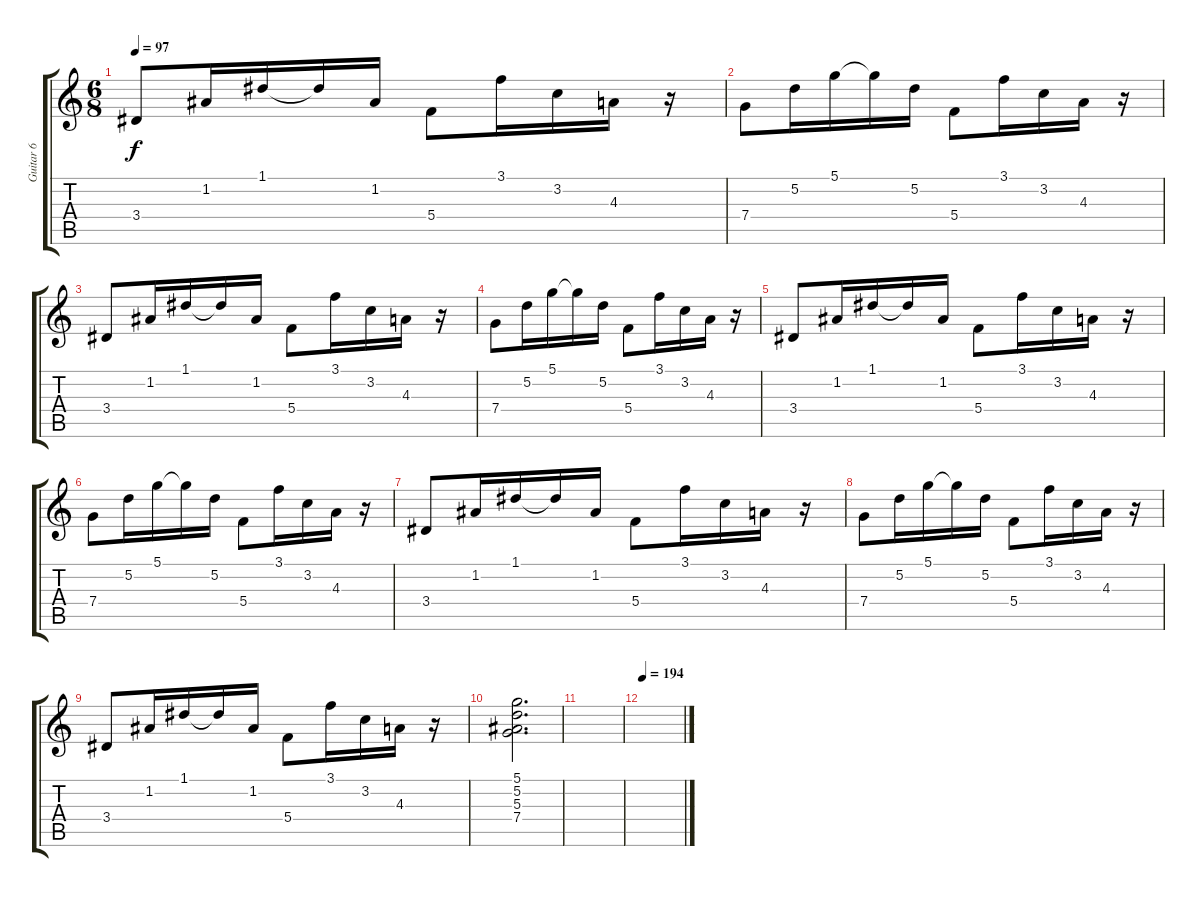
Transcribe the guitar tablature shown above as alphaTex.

\track ("Guitar 6" "Guitar 6") {instrument acousticguitarsteel}
\staff {score tabs}
\tuning (D4 A3 F3 C3 G2 D2) {hide}
\ts (6 8)
\tempo 97
\clef g2
\ks c
3.4.8{dy f} 1.2.16 1.1.16 1.1{t}.16 1.2.16 5.4.8 3.1.16 3.2.16 4.3.16 r.16 |
7.4.8 5.2.16 5.1.16 5.1{t}.16 5.2.16 5.4.8 3.1.16 3.2.16 4.3.16 r.16 |
3.4.8 1.2.16 1.1.16 1.1{t}.16 1.2.16 5.4.8 3.1.16 3.2.16 4.3.16 r.16 |
7.4.8 5.2.16 5.1.16 5.1{t}.16 5.2.16 5.4.8 3.1.16 3.2.16 4.3.16 r.16 |
3.4.8 1.2.16 1.1.16 1.1{t}.16 1.2.16 5.4.8 3.1.16 3.2.16 4.3.16 r.16 |
7.4.8 5.2.16 5.1.16 5.1{t}.16 5.2.16 5.4.8 3.1.16 3.2.16 4.3.16 r.16 |
3.4.8 1.2.16 1.1.16 1.1{t}.16 1.2.16 5.4.8 3.1.16 3.2.16 4.3.16 r.16 |
7.4.8 5.2.16 5.1.16 5.1{t}.16 5.2.16 5.4.8 3.1.16 3.2.16 4.3.16 r.16 |
3.4.8 1.2.16 1.1.16 1.1{t}.16 1.2.16 5.4.8 3.1.16 3.2.16 4.3.16 r.16 |
(5.1 5.2 5.3 7.4).2{d} |
|
\tempo 194
